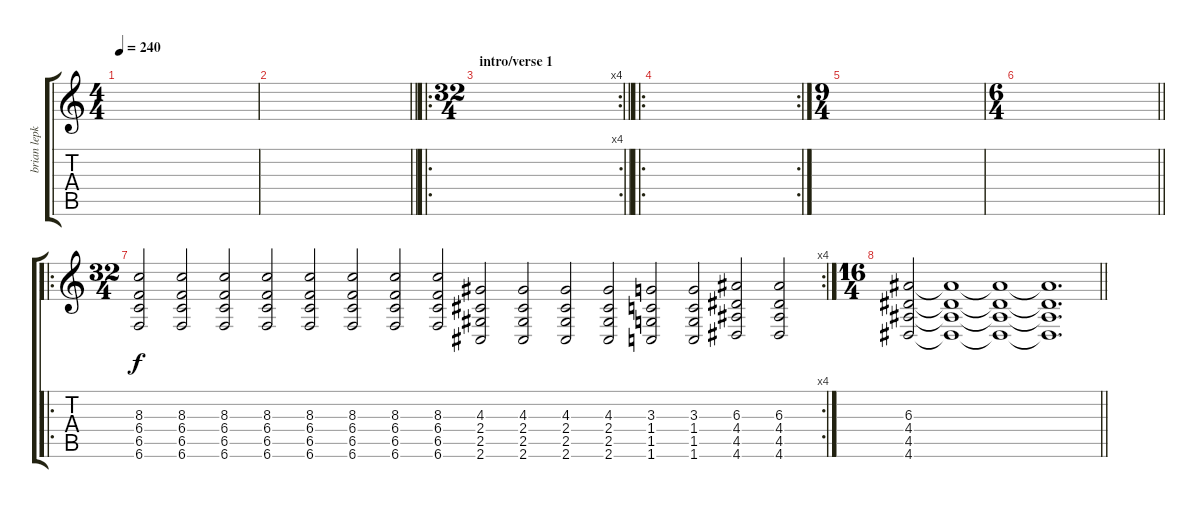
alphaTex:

\track ("brian lepke" "brian lepk") {instrument electricguitarclean}
\staff {score tabs}
\tuning (Db4 Ab3 E3 B2 Gb2 B1) {hide}
\ts (4 4)
\tempo 240
\clef g2
\ks c
|
\barLineRight lightlight
|
\ro
\rc 4
\ts (32 4)
\section ("" "intro/verse 1")
\barLineRight lightlight
|
\ro
\rc 2
|
\ts (9 4)
|
\ts (6 4)
\barLineRight lightlight
|
\ro
\rc 4
\ts (32 4)
\section ("" "")
(8.3 6.4 6.5 6.6).2{volume 8} (8.3 6.4 6.5 6.6).2 (8.3 6.4 6.5 6.6).2 (8.3 6.4 6.5 6.6).2 (8.3 6.4 6.5 6.6).2 (8.3 6.4 6.5 6.6).2 (8.3 6.4 6.5 6.6).2 (8.3 6.4 6.5 6.6).2 (4.3 2.4 2.5 2.6).2 (4.3 2.4 2.5 2.6).2 (4.3 2.4 2.5 2.6).2 (4.3 2.4 2.5 2.6).2 (3.3 1.4 1.5 1.6).2 (3.3 1.4 1.5 1.6).2 (6.3 4.4 4.5 4.6).2 (6.3 4.4 4.5 4.6).2 |
\ts (16 4)
\barLineRight lightlight
(6.3 4.4 4.5 4.6).2 (6.3{t} 4.4{t} 4.5{t} 4.6{t}).1 (6.3{t} 4.4{t} 4.5{t} 4.6{t}).1 (6.3{t} 4.4{t} 4.5{t} 4.6{t}).1{d}
